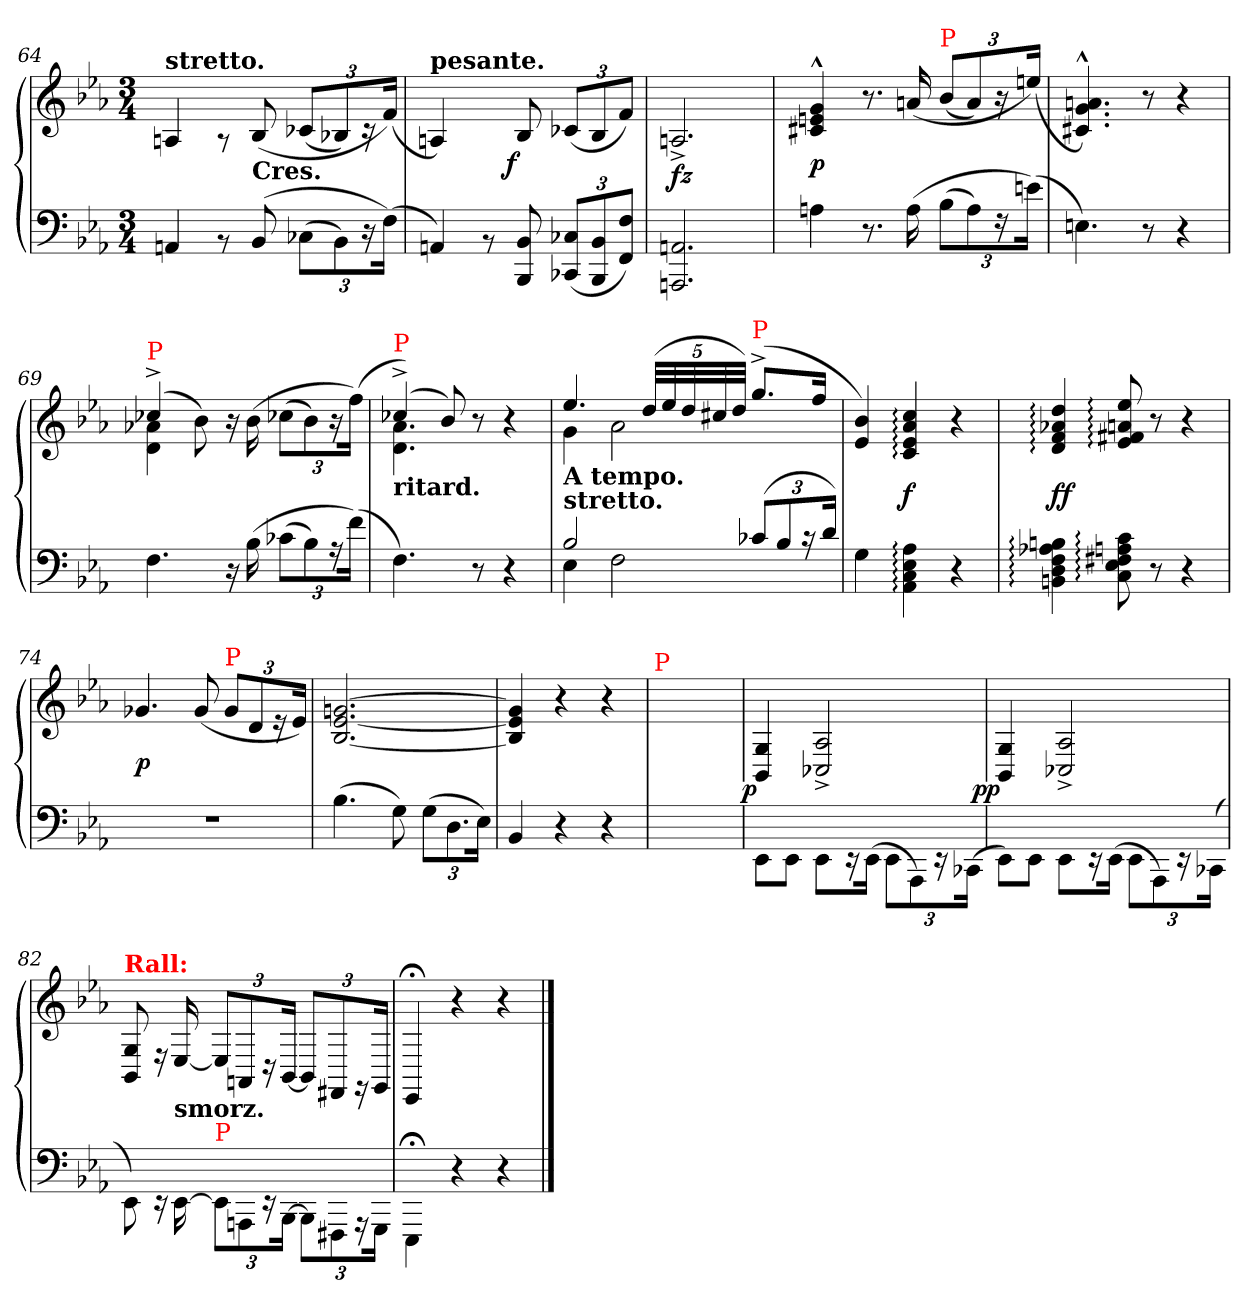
**kern	**kern	**dynam
*part1	*part1	*part1
*staff2	*staff1	*staff1/2
*clefF4	*clefG2	*
*k[b-e-a-]	*k[b-e-a-]	*
*M3/4	*M3/4	*
=64	=64	=64
!	!LO:TX:a:B:t=stretto.	!
4AAn	4An	.
8rBB	8rA	.
!	!LO:TX:c:B:t=Cres.	!
(<8BB-	(<8B-	.
*Xbrackettup	*Xbrackettup	*
(<12C-XL	(>12c-XL	.
12BB-)	12B-X)	.
24r	24rc	.
(<24FJk)	(<24fJk)	.
=65	=65	=65
!	!LO:TX:a:B:t=pesante.	!
4AAn)	4An)	.
8rBB	8ryy	.
!	!	!LO:DY:rj
8BB- 8BBB-	8B-	f
(<12C-X 12CC-XL	(>12c-XL	.
12BB- 12BBB-	12B-	.
12F 12FFJ)	12fJ)	.
=66	=66	=66
2.AAn 2.AAAn	2.An^<	fz
=67	=67	=67
4An	4g^^> 4en^^> 4c#X^^>	p
8.r	8.r	.
(>16A	(<16an	.
!	!LO:TX:a:color=red:t=P	!
(>12B-L	(<12b-/L	.
12A)	12a/)	.
24rF	24r	.
(>24enJk)	(<24een/Jk)	.
=68	=68	=68
4.En)	4.an^^> 4.g^^> 4.c#X^^>)	.
8r	8r	.
4r	4r	.
=69	=69	=69
*	*^	*
!	!LO:TX:a:color=red:t=P	!	!
4.F	(>4cc-X^>	4a-X 4d	.
.	8b-)	4ryy	.
16r	16r	.	.
(>16B-	(>16b-\	.	.
(>12c-XL	(>12cc-X\L	4ryy	.
12B-)	12b-\)	.	.
24rA	24r	.	.
(>24fJk)	(>24ff\Jk)	.	.
=70	=70	=70	=70
!	!LO:TX:a:color=red:t=P	!	!
!	!LO:TX:b:B:t=ritard.	!	!
4.F)	(>4cc-X^>)	4.a- 4.d	.
.	8b-)	.	.
8r	8r	8ryy	.
4r	4r	4ryy	.
=71	=71	=71	=71
*^	*	*	*
!	!	!LO:TX:b:B:t=A tempo.	!	!
!	!	!LO:TX:b:B:t=stretto.	!	!
2B-	4E-	4.ee-	4g	.
.	2F	.	2a-	.
.	.	(<40ddLLL	.	.
.	.	40ee-	.	.
.	.	40dd	.	.
.	.	40cc#X	.	.
.	.	40ddJJJ)	.	.
!	!	!LO:TX:a:color=red:t=P	!	!
(<12c-XL	.	(<8.gg^<L	.	.
12B-	.	.	.	.
24rc	.	.	.	.
.	.	16ffJk	.	.
24dJk)	.	.	.	.
*v	*v	*	*	*
*	*v	*v	*
=72	=72	=72
4G	4b- 4e-)	.
4A-: 4E-: 4C: 4AA-:	4cc: 4a-: 4e-: 4c:	f
4r	4r	.
=73	=73	=73
4Bn: 4A-X: 4F: 4D: 4BBn:	4dd: 4a-X: 4f: 4d:	ff
8c: 8An: 8F#X: 8E-: 8C:	8ee-: 8an: 8f#X: 8e-:	.
8r	8r	.
4r	4r	.
=74	=74	=74
2.rF	4.g-X	p
.	(<8g-	.
!	!LO:TX:a:color=red:t=P	!
.	12g-L	.
.	12d	.
.	24re	.
.	24e-Jk)	.
=75	=75	=75
(>4.B-	[2.gn [2.e- [2.B-	.
8G)	.	.
(>12GL	.	.
12.D	.	.
24E-Jk)	.	.
=76	=76	=76
4BB-	4g] 4e-] 4B-]	.
4r	4r	.
4r	4r	.
=77	=77	=77
!	!LO:TX:a:color=red:t=P	!
2.ryy	2.ryy	.
=80	=80	=80
!	!	!LO:DY:rj
8EE-\L	4G/ 4BB-/	p
8EE-\J	.	.
8EE-\L	2A-^>/ 2C-X^>/	.
16rEE	.	.
(>16EE-\Jk	.	.
12EE-\L	.	.
12AAA-\)	.	.
24rEE	.	.
(>24CC-X\Jk	.	.
=81	=81	=81
!	!	!LO:DY:rj
8EE-\L)	4G/ 4BB-/	pp
8EE-\J	.	.
8EE-\L	2A-^>/ 2C-X^>/	.
16rEE	.	.
(16EE-\Jk	.	.
12EE-\L	.	.
12AAA-\)	.	.
24rEE	.	.
(>24CC-X\Jk	.	.
=82	=82	=82
!	!LO:TX:a:B:color=red:t=Rall&colon;	!
8EE-\)	8G/ 8BB-/	.
16rEE	16rF	.
!	!LO:TX:b:B:t=smorz.	!
[16EE-\	[16E-/	.
!LO:TX:a:color=red:t=P	!	!
12EE-\L]	12E-/L]	.
12AAAn\	12AAn/	.
24rEE	24rD	.
[24BBB-\Jk	[24BB-/Jk	.
12BBB-\L]	12BB-/L]	.
12FFF#X	12FF#X	.
24rAAA	24rGG	.
24GGG\Jk	24GG/Jk	.
=83	=83	=83
4EEE-;\	4EE-;</	.
4r	4r	.
4r	4r	.
==	==	==
*-	*-	*-
